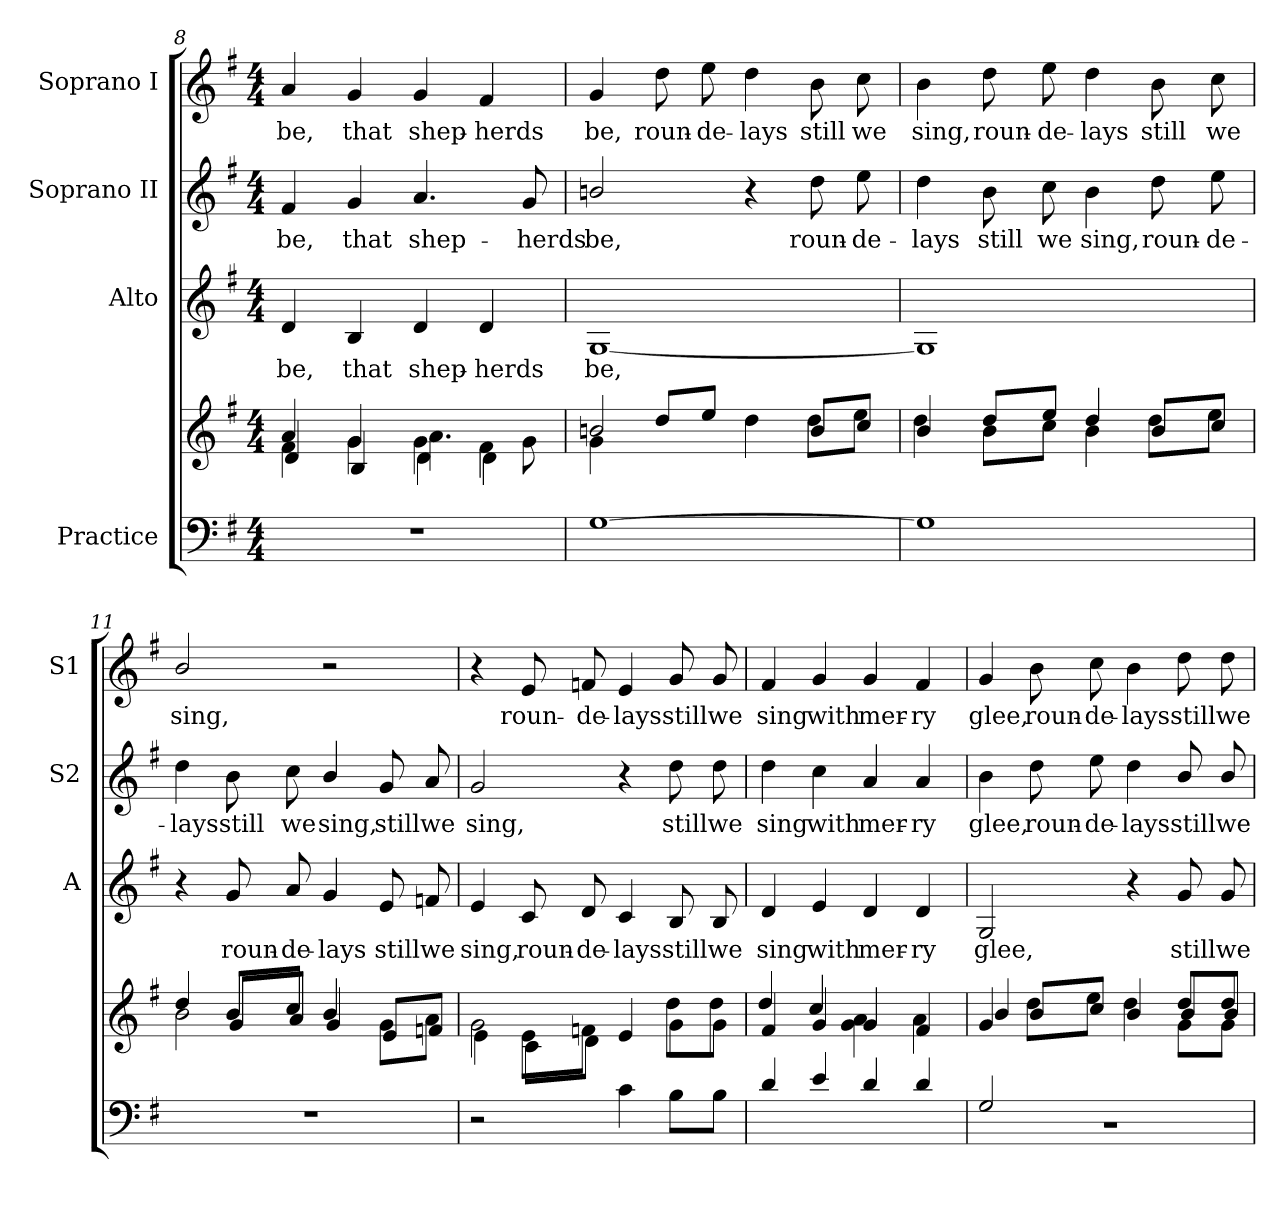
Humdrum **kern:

**kern	**kern	**kern	**text	**kern	**text	**kern	**text
*part4	*part4	*part3	*part3	*part2	*part2	*part1	*part1
*staff5	*staff4	*staff3	*staff3	*staff2	*staff2	*staff1	*staff1
*I"Practice	*	*I"Alto	*	*I"Soprano II	*	*I"Soprano I	*
*	*	*I'A	*	*I'S2	*	*I'S1	*
!!LO:LB:g=z
*clefF4	*clefG2	*clefG2	*	*clefG2	*	*clefG2	*
*k[f#]	*k[f#]	*k[f#]	*	*k[f#]	*	*k[f#]	*
*G:	*G:	*G:	*	*G:	*	*G:	*
*M4/4	*M4/4	*M4/4	*	*M4/4	*	*M4/4	*
=8	=8	=8	=8	=8	=8	=8	=8
*	*^	*	*	*	*	*	*
*	*	*^	*	*	*	*	*	*
!	!	!	!	!	!LO:LY:b	!	!LO:LY:b	!	!LO:LY:b
1r	4a	4f#	4d	4d	be,	4f#	be,	4a	be,
!	!	!	!	!	!LO:LY:b	!	!LO:LY:b	!	!LO:LY:b
.	4g	4g	4B	4B	that	4g	that	4g	that
!	!	!	!	!	!LO:LY:b	!	!LO:LY:b	!	!LO:LY:b
.	4g\	4.a	4d\	4d	shep-	4.a	shep-	4g	shep-
!	!	!	!	!	!LO:LY:b	!	!	!	!LO:LY:b
.	4f#\	.	4d\	4d	-herds	.	.	4f#	-herds
!	!	!	!	!	!	!	!LO:LY:b	!	!
.	.	8g	.	.	.	8g	-herds	.	.
*	*	*v	*v	*	*	*	*	*	*
=9	=9	=9	=9	=9	=9	=9	=9	=9
*^	*	*	*	*	*	*	*	*
!	!	!	!	!	!LO:LY:b	!	!LO:LY:b	!	!LO:LY:b
[1G\	1ryy	4g\	2bn/	[1G	be,	2bn/	be,	4g	be,
!	!	!	!	!	!	!	!	!	!LO:LY:b
.	.	8dd\L	.	.	.	.	.	8dd	roun-
!	!	!	!	!	!	!	!	!	!LO:LY:b
.	.	8ee/J	.	.	.	.	.	8ee	-de-
!	!	!	!	!	!	!	!	!	!LO:LY:b
.	.	4dd	4ryy	.	.	4r	.	4dd	-lays
!	!	!	!	!	!	!	!LO:LY:b	!	!LO:LY:b
.	.	8bL	8ddL	.	.	8dd	roun-	8b	still
!	!	!	!	!	!	!	!LO:LY:b	!	!LO:LY:b
.	.	8ccJ	8eeJ	.	.	8ee	-de-	8cc	we
=10	=10	=10	=10	=10	=10	=10	=10	=10	=10
!	!	!	!	!	!	!	!LO:LY:b	!	!LO:LY:b
1G]	1ryy	4b	4dd	1G]	.	4dd	-lays	4b	sing,
!	!	!	!	!	!	!	!LO:LY:b	!	!LO:LY:b
.	.	8ddL	8bL	.	.	8b	still	8dd	roun-
!	!	!	!	!	!	!	!LO:LY:b	!	!LO:LY:b
.	.	8eeJ	8ccJ	.	.	8cc	we	8ee	-de-
!	!	!	!	!	!	!	!LO:LY:b	!	!LO:LY:b
.	.	4dd	4b	.	.	4b	sing,	4dd	-lays
!	!	!	!	!	!	!	!LO:LY:b	!	!LO:LY:b
.	.	8bL	8ddL	.	.	8dd	roun-	8b	still
!	!	!	!	!	!	!	!LO:LY:b	!	!LO:LY:b
.	.	8ccJ	8eeJ	.	.	8ee	-de-	8cc	we
*v	*v	*	*	*	*	*	*	*	*
!!LO:LB:g=z
=11	=11	=11	=11	=11	=11	=11	=11	=11
*	*	*^	*	*	*	*	*	*
!	!	!	!	!	!	!	!LO:LY:b	!	!LO:LY:b
1r	2b\	4dd/	4ryy	4r	.	4dd	-lays	2b/	sing,
!	!	!	!	!	!LO:LY:b	!	!LO:LY:b	!	!
.	.	8b/L	8gL	8g	roun-	8b	still	.	.
!	!	!	!	!	!LO:LY:b	!	!LO:LY:b	!	!
.	.	8cc/J	8aJ	8a	-de-	8cc	we	.	.
!	!	!	!	!	!LO:LY:b	!	!LO:LY:b	!	!
.	2ryy	4b/	4g	4g	-lays	4b/	sing,	2r	.
!	!	!	!	!	!LO:LY:b	!	!LO:LY:b	!	!
.	.	8gL	8eL	8e	still	8g	still	.	.
!	!	!	!	!	!LO:LY:b	!	!LO:LY:b	!	!
.	.	8aJ	8fnJ	8fn	we	8a	we	.	.
=12	=12	=12	=12	=12	=12	=12	=12	=12	=12
*^	*	*	*	*	*	*	*	*	*
!	!	!	!	!	!	!LO:LY:b	!	!LO:LY:b	!	!
2ryy	2r	4ryy	2g	4e\	4e	sing,	2g	sing,	4r	.
!	!	!	!	!	!	!LO:LY:b	!	!	!	!LO:LY:b
.	.	8e\L	.	8c\L	8c	roun-	.	.	8e	roun-
!	!	!	!	!	!	!LO:LY:b	!	!	!	!LO:LY:b
.	.	8fn\J	.	8d\J	8d	-de-	.	.	8fn	-de-
!	!	!	!	!	!	!LO:LY:b	!	!	!	!LO:LY:b
4c	2ryy	4e	4ryy	2ryy	4c	-lays	4r	.	4e	-lays
!	!	!	!	!	!	!LO:LY:b	!	!LO:LY:b	!	!LO:LY:b
8BL	.	8g\L	8ddL	.	8B	still	8dd	still	8g	still
!	!	!	!	!	!	!LO:LY:b	!	!LO:LY:b	!	!LO:LY:b
8BJ	.	8g\J	8ddJ	.	8B	we	8dd	we	8g	we
*	*	*	*v	*v	*	*	*	*	*	*
=13	=13	=13	=13	=13	=13	=13	=13	=13	=13
!	!	!	!	!	!LO:LY:b	!	!LO:LY:b	!	!LO:LY:b
4d	1ryy	4f#/	4dd/	4d	sing	4dd	sing	4f#	sing
!	!	!	!	!	!LO:LY:b	!	!LO:LY:b	!	!LO:LY:b
4e	.	4g	4cc/	4e	with	4cc	with	4g	with
!	!	!	!	!	!LO:LY:b	!	!LO:LY:b	!	!LO:LY:b
4d	.	4g	4g 4a	4d	mer-	4a	mer-	4g	mer-
!	!	!	!	!	!LO:LY:b	!	!LO:LY:b	!	!LO:LY:b
4d	.	4f#	4a	4d	-ry	4a	-ry	4f#	-ry
!!LO:LB:g=z
=14	=14	=14	=14	=14	=14	=14	=14	=14	=14
*	*	*	*^	*	*	*	*	*	*
!	!	!	!	!	!	!LO:LY:b	!	!LO:LY:b	!	!LO:LY:b
2G	1r	4g	4b/	2ryy	2G	glee,	4b	glee,	4g	glee,
!	!	!	!	!	!	!	!	!LO:LY:b	!	!LO:LY:b
.	.	8bL	8ddL	.	.	.	8dd	roun-	8b	roun-
!	!	!	!	!	!	!	!	!LO:LY:b	!	!LO:LY:b
.	.	8ccJ	8eeJ	.	.	.	8ee	-de-	8cc	-de-
!	!	!	!	!	!	!	!	!LO:LY:b	!	!LO:LY:b
2ryy	.	4b	4dd	4ryy	4r	.	4dd	-lays	4b	-lays
!	!	!	!	!	!	!LO:LY:b	!	!LO:LY:b	!	!LO:LY:b
.	.	8ddL	8b\L	8g\L	8g	still	8b/	still	8dd	still
!	!	!	!	!	!	!LO:LY:b	!	!LO:LY:b	!	!LO:LY:b
.	.	8ddJ	8b/J	8g\J	8g	we	8b/	we	8dd	we
*v	*v	*	*	*	*	*	*	*	*	*
*	*v	*v	*v	*	*	*	*	*	*
=	=	=	=	=	=	=	=
*-	*-	*-	*-	*-	*-	*-	*-
